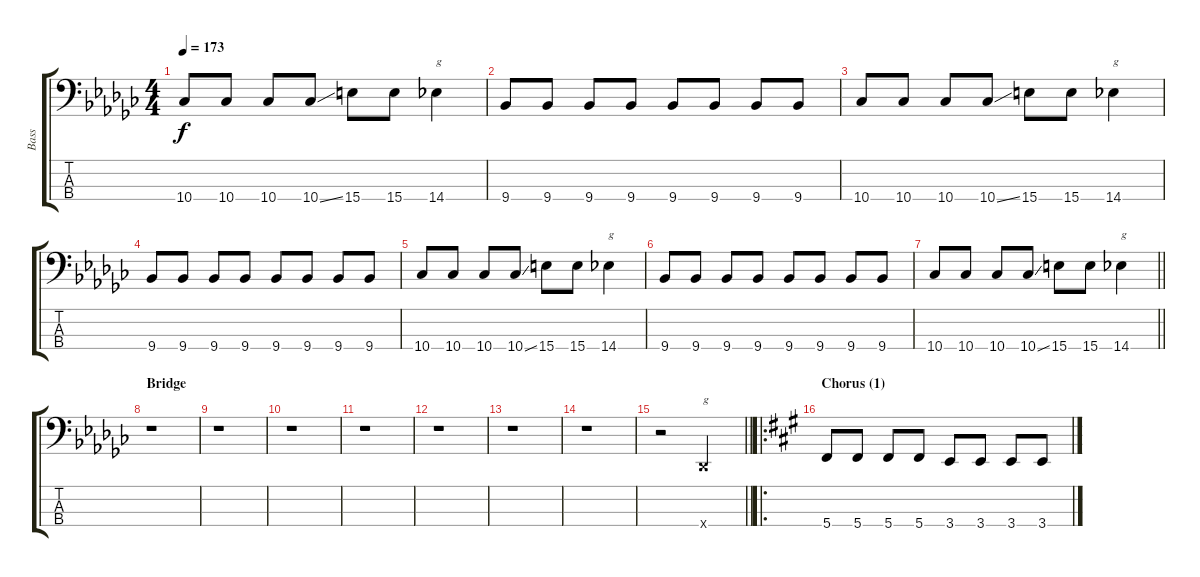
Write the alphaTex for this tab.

\track ("Bass" "Bass") {instrument electricbasspick}
\staff {score tabs}
\tuning (Gb2 Db2 Ab1 Db1) {hide}
\ts (4 4)
\tempo 173
\clef f4
\ks ebminor
10.4.8{dy f} 10.4.8 10.4.8 10.4{ss}.8 15.4.8 15.4.8 14.4.4{txt "g"} |
9.4.8 9.4.8 9.4.8 9.4.8 9.4.8 9.4.8 9.4.8 9.4.8 |
10.4.8 10.4.8 10.4.8 10.4{ss}.8 15.4.8 15.4.8 14.4.4{txt "g"} |
9.4.8 9.4.8 9.4.8 9.4.8 9.4.8 9.4.8 9.4.8 9.4.8 |
10.4.8 10.4.8 10.4.8 10.4{ss}.8 15.4.8 15.4.8 14.4.4{txt "g"} |
9.4.8 9.4.8 9.4.8 9.4.8 9.4.8 9.4.8 9.4.8 9.4.8 |
\barLineRight lightlight
10.4.8 10.4.8 10.4.8 10.4{ss}.8 15.4.8 15.4.8 14.4.4{txt "g"} |
\section ("" "Bridge")
r.1 |
r.1 |
r.1 |
r.1 |
r.1 |
r.1 |
r.1 |
\barLineRight lightlight
r.2 0.4{x}.2{txt "g"} |
\ro
\section ("" "Chorus (1)")
\ks f#minor
5.4.8 5.4.8 5.4.8 5.4.8 3.4.8 3.4.8 3.4.8 3.4.8
